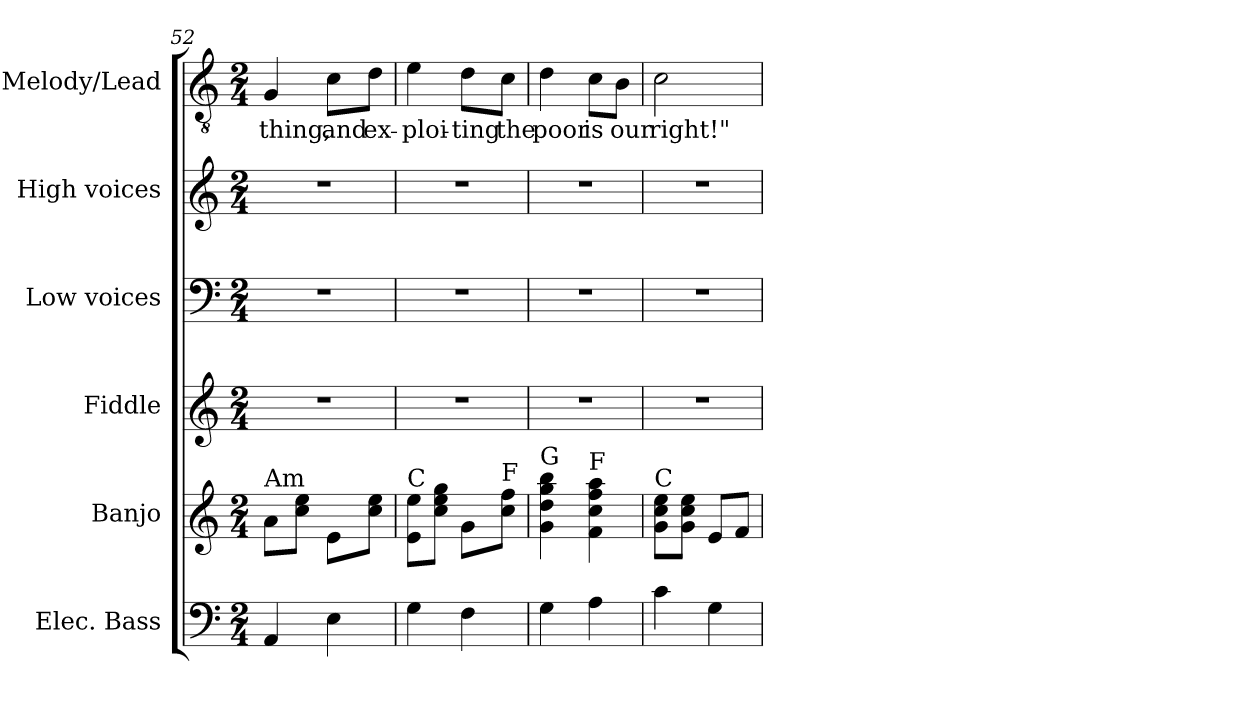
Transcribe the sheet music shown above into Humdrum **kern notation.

**kern	**kern	**kern	**kern	**kern	**kern	**text
*part6	*part5	*part4	*part3	*part2	*part1	*part1
*staff6	*staff5	*staff4	*staff3	*staff2	*staff1	*staff1
*I"Elec. Bass	*I"Banjo	*I"Fiddle	*I"Low voices	*I"High voices	*I"Melody/Lead	*
*I'E. Bass	*I'Ban.	*	*	*I'S.	*	*
*clefF4	*clefG2	*clefG2	*clefF4	*clefG2	*clefGv2	*
*ITrd7c12	*ITrd7c12	*	*	*	*ITrd7c12	*
*k[]	*k[]	*k[]	*k[]	*k[]	*k[]	*
*C:	*C:	*C:	*C:	*C:	*C:	*
*M2/4	*M2/4	*M2/4	*M2/4	*M2/4	*M2/4	*
=52	=52	=52	=52	=52	=52	=52
!	!	!LO:N:vis=1	!LO:N:vis=1	!LO:N:vis=1	!	!
!	!LO:TX:a:t=Am	!	!	!	!	!
!	!	!	!	!	!	!LO:LY:b:color=#000000
4AAAi/	8Ai\L	2r	2r	2r	4GGi/	thing,
.	8ci\ 8eiJ	.	.	.	.	.
!	!	!	!	!	!	!LO:LY:b:color=#000000
4EEi\	8Ei\L	.	.	.	8Ci\L	and
!	!	!	!	!	!	!LO:LY:b:color=#000000
.	8ci\ 8eiJ	.	.	.	8Di\J	ex-
=53	=53	=53	=53	=53	=53	=53
!	!	!LO:N:vis=1	!LO:N:vis=1	!LO:N:vis=1	!	!
!	!LO:TX:a:t=C	!	!	!	!	!
!	!	!	!	!	!	!LO:LY:b:color=#000000
4GGi\	8Ei\ 8eiL	2r	2r	2r	4Ei\	-ploi-
.	8ci\ 8ei 8giJ	.	.	.	.	.
!	!	!	!	!	!	!LO:LY:b:color=#000000
4FFi\	8Gi\L	.	.	.	8Di\L	-ting
!	!LO:TX:a:t=F	!	!	!	!	!
!	!	!	!	!	!	!LO:LY:b:color=#000000
.	8ci\ 8fiJ	.	.	.	8Ci\J	the
=54	=54	=54	=54	=54	=54	=54
!	!	!LO:N:vis=1	!LO:N:vis=1	!LO:N:vis=1	!	!
!	!LO:TX:a:t=G	!	!	!	!	!
!	!	!	!	!	!	!LO:LY:b:color=#000000
4GGi\	4Gi\ 4di 4gi 4bi	2r	2r	2r	4Di\	poor
!	!LO:TX:a:t=F	!	!	!	!	!
!	!	!	!	!	!	!LO:LY:b:color=#000000
4AAi\	4Fi\ 4ci 4fi 4ai	.	.	.	8Ci\L	is
!	!	!	!	!	!	!LO:LY:b:color=#000000
.	.	.	.	.	8BBi\J	our
=55	=55	=55	=55	=55	=55	=55
!	!	!LO:N:vis=1	!LO:N:vis=1	!LO:N:vis=1	!	!
!	!LO:TX:a:t=C	!	!	!	!	!
!	!	!	!	!	!	!LO:LY:b:color=#000000
4Ci\	8Gi\ 8ci 8eiL	2r	2r	2r	2Ci\	right!"
.	8Gi\ 8ci 8eiJ	.	.	.	.	.
4GGi\	8Ei/L	.	.	.	.	.
.	8Fi/J	.	.	.	.	.
=	=	=	=	=	=	=
*-	*-	*-	*-	*-	*-	*-
